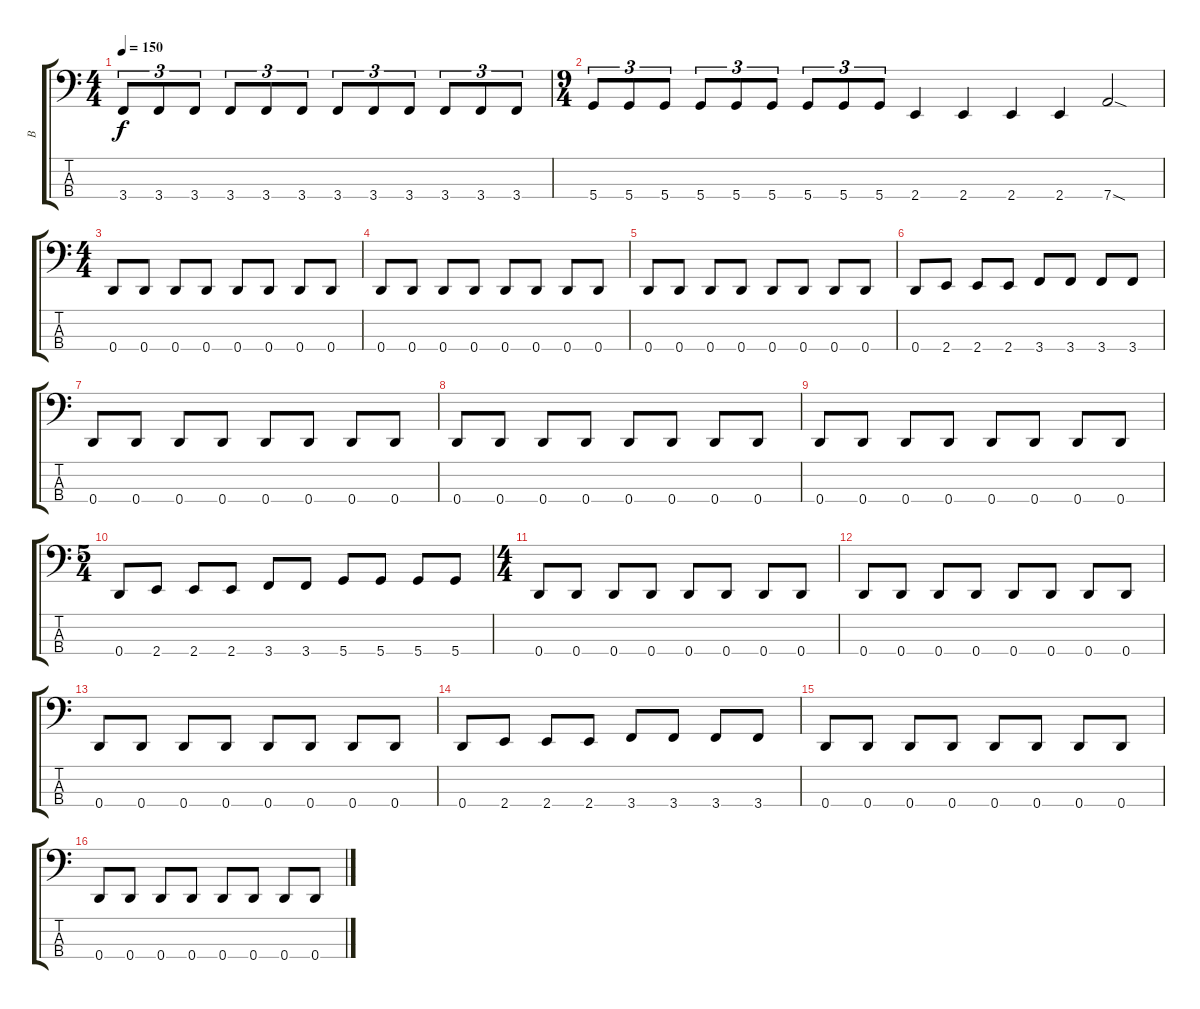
\track ("B" "B") {instrument electricbassfinger}
\staff {score tabs}
\tuning (G2 D2 A1 D1) {hide}
\ts (4 4)
\tempo 150
\clef f4
\ks c
3.4.8{tu (3 2) dy f} 3.4.8{tu (3 2)} 3.4.8{tu (3 2)} 3.4.8{tu (3 2)} 3.4.8{tu (3 2)} 3.4.8{tu (3 2)} 3.4.8{tu (3 2)} 3.4.8{tu (3 2)} 3.4.8{tu (3 2)} 3.4.8{tu (3 2)} 3.4.8{tu (3 2)} 3.4.8{tu (3 2)} |
\ts (9 4)
5.4.8{tu (3 2)} 5.4.8{tu (3 2)} 5.4.8{tu (3 2)} 5.4.8{tu (3 2)} 5.4.8{tu (3 2)} 5.4.8{tu (3 2)} 5.4.8{tu (3 2)} 5.4.8{tu (3 2)} 5.4.8{tu (3 2)} 2.4.4 2.4.4 2.4.4 2.4.4 7.4{sod}.2 |
\ts (4 4)
0.4.8 0.4.8 0.4.8 0.4.8 0.4.8 0.4.8 0.4.8 0.4.8 |
0.4.8 0.4.8 0.4.8 0.4.8 0.4.8 0.4.8 0.4.8 0.4.8 |
0.4.8 0.4.8 0.4.8 0.4.8 0.4.8 0.4.8 0.4.8 0.4.8 |
0.4.8 2.4.8 2.4.8 2.4.8 3.4.8 3.4.8 3.4.8 3.4.8 |
0.4.8 0.4.8 0.4.8 0.4.8 0.4.8 0.4.8 0.4.8 0.4.8 |
0.4.8 0.4.8 0.4.8 0.4.8 0.4.8 0.4.8 0.4.8 0.4.8 |
0.4.8 0.4.8 0.4.8 0.4.8 0.4.8 0.4.8 0.4.8 0.4.8 |
\ts (5 4)
0.4.8 2.4.8 2.4.8 2.4.8 3.4.8 3.4.8 5.4.8 5.4.8 5.4.8 5.4.8 |
\ts (4 4)
0.4.8 0.4.8 0.4.8 0.4.8 0.4.8 0.4.8 0.4.8 0.4.8 |
0.4.8 0.4.8 0.4.8 0.4.8 0.4.8 0.4.8 0.4.8 0.4.8 |
0.4.8 0.4.8 0.4.8 0.4.8 0.4.8 0.4.8 0.4.8 0.4.8 |
0.4.8 2.4.8 2.4.8 2.4.8 3.4.8 3.4.8 3.4.8 3.4.8 |
0.4.8 0.4.8 0.4.8 0.4.8 0.4.8 0.4.8 0.4.8 0.4.8 |
0.4.8 0.4.8 0.4.8 0.4.8 0.4.8 0.4.8 0.4.8 0.4.8
